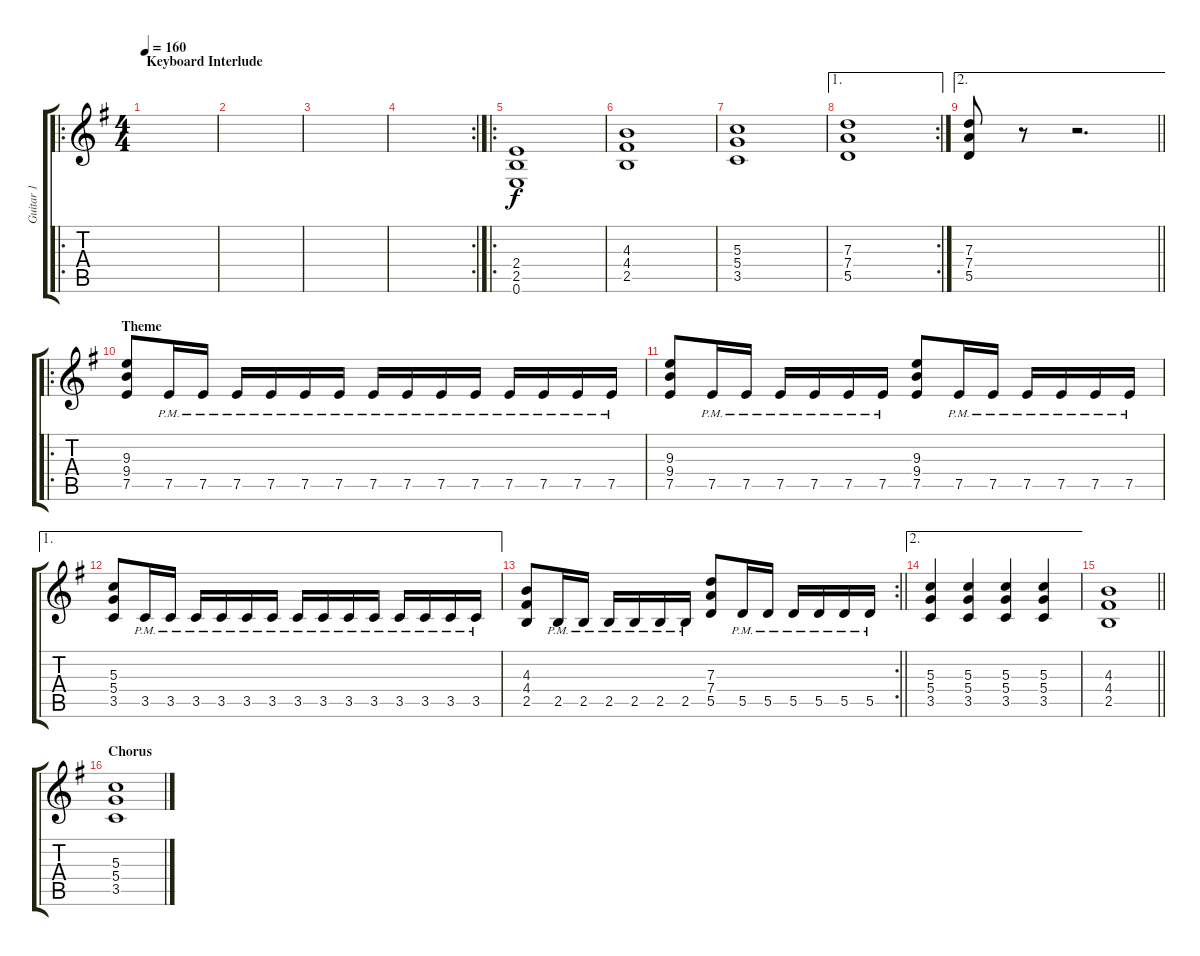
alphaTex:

\track ("Guitar 1" "Guitar 1") {instrument distortionguitar}
\staff {score tabs}
\tuning (E4 B3 G3 D3 A2 E2) {hide}
\ro
\ts (4 4)
\section ("" "Keyboard Interlude")
\tempo 160
\clef g2
\ks eminor
|
|
|
\rc 2
|
\ro
(2.4 2.5 0.6).1 |
(4.3 4.4 2.5).1 |
(5.3 5.4 3.5).1 |
\ae 1
\rc 2
(7.3 7.4 5.5).1 |
\ae 2
\barLineRight lightlight
(7.3 7.4 5.5).8 r.8 r.2{d} |
\ro
\section ("" "Theme")
(9.3 9.4 7.5).8 7.5{pm}.16 7.5{pm}.16 7.5{pm}.16 7.5{pm}.16 7.5{pm}.16 7.5{pm}.16 7.5{pm}.16 7.5{pm}.16 7.5{pm}.16 7.5{pm}.16 7.5{pm}.16 7.5{pm}.16 7.5{pm}.16 7.5{pm}.16 |
(9.3 9.4 7.5).8 7.5{pm}.16 7.5{pm}.16 7.5{pm}.16 7.5{pm}.16 7.5{pm}.16 7.5{pm}.16 (9.3 9.4 7.5).8 7.5{pm}.16 7.5{pm}.16 7.5{pm}.16 7.5{pm}.16 7.5{pm}.16 7.5{pm}.16 |
\ae 1
(5.3 5.4 3.5).8 3.5{pm}.16 3.5{pm}.16 3.5{pm}.16 3.5{pm}.16 3.5{pm}.16 3.5{pm}.16 3.5{pm}.16 3.5{pm}.16 3.5{pm}.16 3.5{pm}.16 3.5{pm}.16 3.5{pm}.16 3.5{pm}.16 3.5{pm}.16 |
\rc 2
\barLineRight lightlight
(4.3 4.4 2.5).8 2.5{pm}.16 2.5{pm}.16 2.5{pm}.16 2.5{pm}.16 2.5{pm}.16 2.5{pm}.16 (7.3 7.4 5.5).8 5.5{pm}.16 5.5{pm}.16 5.5{pm}.16 5.5{pm}.16 5.5{pm}.16 5.5{pm}.16 |
\ae 2
(5.3 5.4 3.5).4 (5.3 5.4 3.5).4 (5.3 5.4 3.5).4 (5.3 5.4 3.5).4 |
\barLineRight lightlight
(4.3 4.4 2.5).1 |
\section ("" "Chorus")
(5.3 5.4 3.5).1
